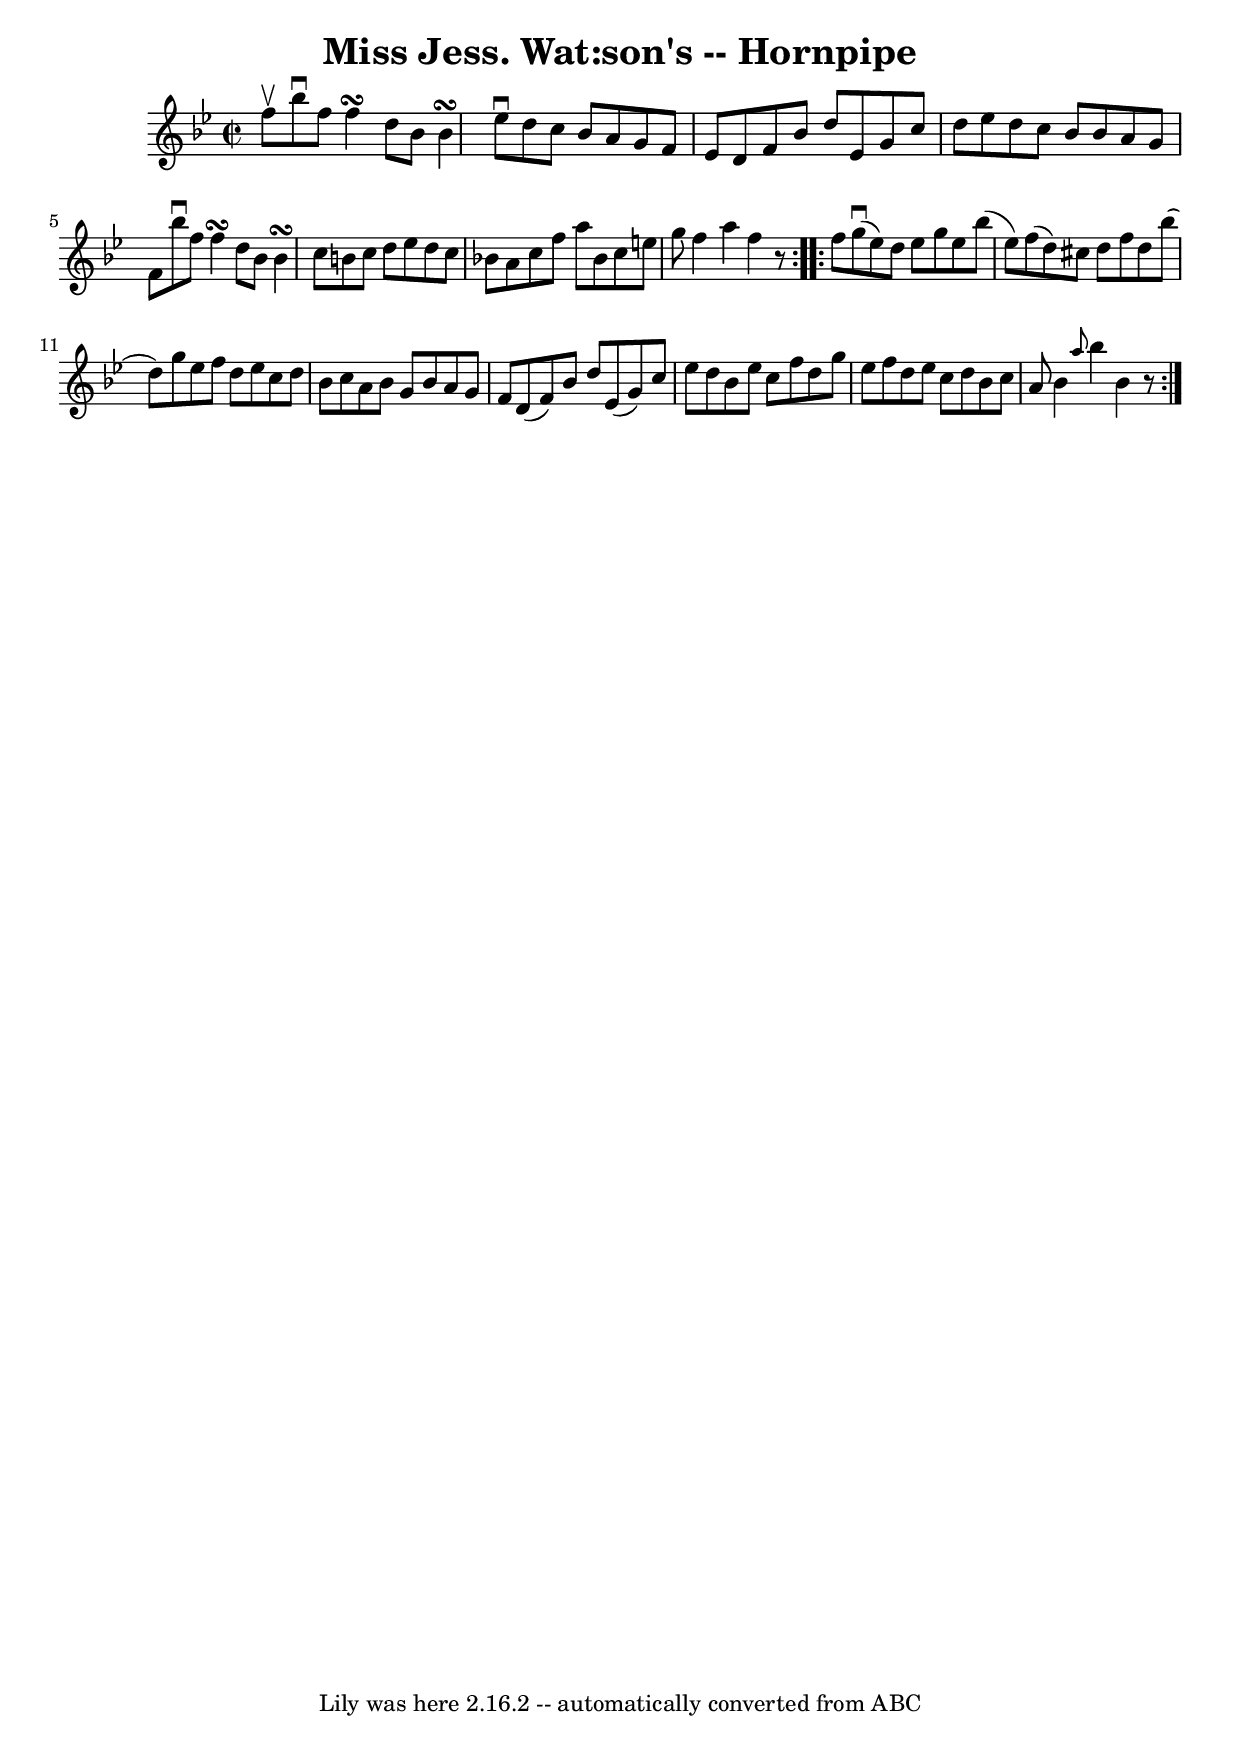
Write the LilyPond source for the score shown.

\version "2.16.2"
\include "Mammoth.ily"
\header {
  %% book = "Cole's 1000 Fiddle Tunes"
  crossRefNumber = "1"
  footnotes = ""
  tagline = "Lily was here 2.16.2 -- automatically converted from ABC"
  title = "Miss Jess. Wat:son's -- Hornpipe"

}
voicedefault =  {



  \repeat volta 2 {

    \override Staff.TimeSignature #'style = #'C
    \time 2/2      \key bes \major f''8^\upbow  |
    bes''8^\downbow f''8         f''4\turn d''8 bes'8 bes'4\turn   |
    ees''8^\downbow d''8         c''8 bes'8 a'8 g'8 f'8 ees'8   |
    d'8 f'8 bes'8         d''8 ees'8 g'8 c''8 d''8   |
    ees''8 d''8 c''8         bes'8 bes'8 a'8 g'8 f'8   |
    bes''8^\downbow f''8         f''4\turn d''8 bes'8 bes'4\turn   |
    c''8 b'8 c''8         d''8 ees''8 d''8 c''8 bes'!8   |
    a'8 c''8 f''8         a''8 bes'8 c''8 e''8 g''8   |
    f''4 a''4 f''4    r8 
  }  
  
  \repeat volta 2 {     f''8   |
    g''8 (^\downbow ees''8) d''8        ees''8 g''8 ees''8 bes''8 (ees''8)  |
    f''8 (d''8)      cis''8 d''8 f''8 d''8 bes''8 (d''8)  |
    g''8         ees''8 f''8 d''8 ees''8 c''8 d''8 bes'8   |
    c''8         a'8 bes'8 g'8 bes'8 a'8 g'8 f'8   |
    d'8 (f'8)      bes'8 d''8 ees'8 (g'8) c''8 ees''8   |
    d''8 bes'8      ees''8 c''8 f''8 d''8 g''8 ees''8   |
    f''8 d''8         ees''8 c''8 d''8 bes'8 c''8 a'8   |
    bes'4  \grace {    
      a''8  
    } bes''4 bes'4    r8 
  }   

}

\score{
  <<

    \context Staff="default"
    {
      \voicedefault 
      
    }

  >>
  \layout {
    
  }
  \midi {
  }

}
